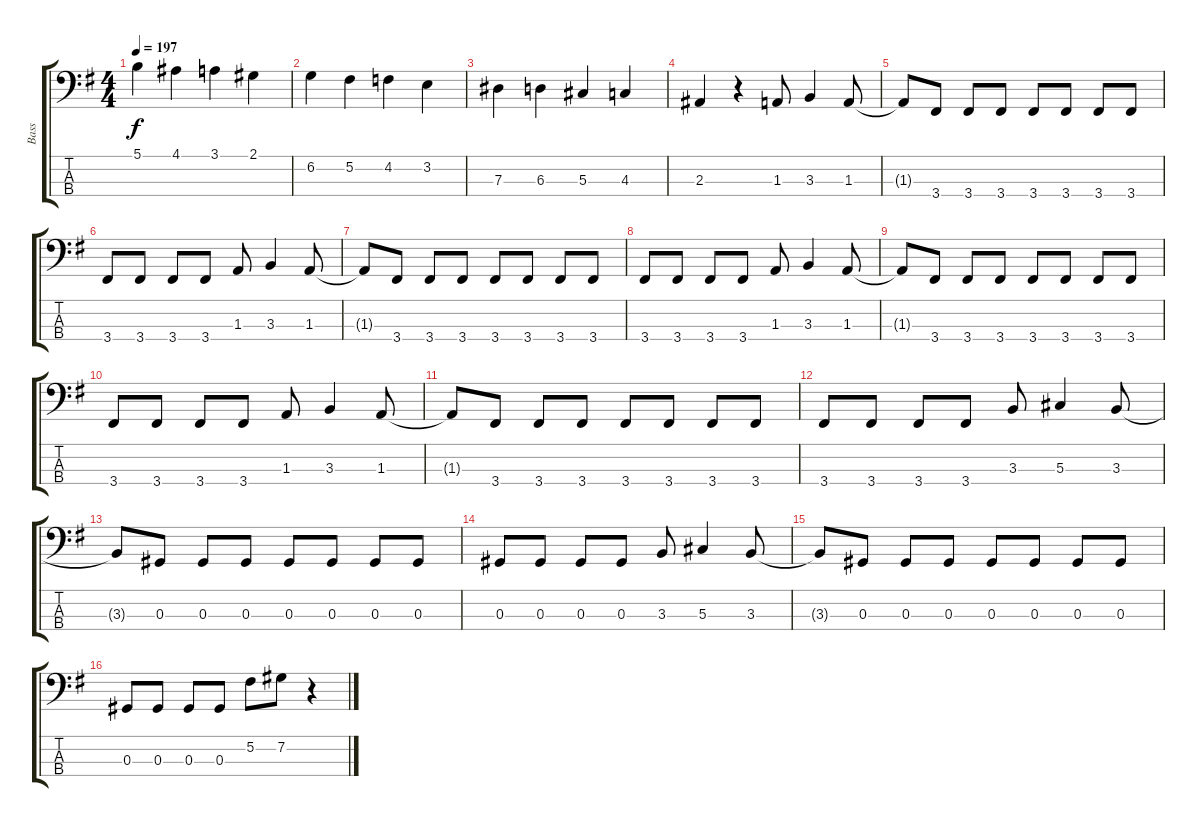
\track ("Bass" "Bass") {instrument electricbassfinger}
\staff {score tabs}
\tuning (Gb2 Db2 Ab1 Eb1) {hide}
\ts (4 4)
\tempo 197
\clef f4
\ks g
5.1.4{dy f instrument electricbassfinger} 4.1.4 3.1.4 2.1.4 |
6.2.4 5.2.4 4.2.4 3.2.4 |
7.3.4 6.3.4 5.3.4 4.3.4 |
2.3.4 r.4 1.3.8 3.3.4 1.3.8 |
1.3{t}.8 3.4.8 3.4.8 3.4.8 3.4.8 3.4.8 3.4.8 3.4.8 |
3.4.8 3.4.8 3.4.8 3.4.8 1.3.8 3.3.4 1.3.8 |
1.3{t}.8 3.4.8 3.4.8 3.4.8 3.4.8 3.4.8 3.4.8 3.4.8 |
3.4.8 3.4.8 3.4.8 3.4.8 1.3.8 3.3.4 1.3.8 |
1.3{t}.8 3.4.8 3.4.8 3.4.8 3.4.8 3.4.8 3.4.8 3.4.8 |
3.4.8 3.4.8 3.4.8 3.4.8 1.3.8 3.3.4 1.3.8 |
1.3{t}.8 3.4.8 3.4.8 3.4.8 3.4.8 3.4.8 3.4.8 3.4.8 |
3.4.8 3.4.8 3.4.8 3.4.8 3.3.8 5.3.4 3.3.8 |
3.3{t}.8 0.3.8 0.3.8 0.3.8 0.3.8 0.3.8 0.3.8 0.3.8 |
0.3.8 0.3.8 0.3.8 0.3.8 3.3.8 5.3.4 3.3.8 |
3.3{t}.8 0.3.8 0.3.8 0.3.8 0.3.8 0.3.8 0.3.8 0.3.8 |
0.3.8 0.3.8 0.3.8 0.3.8 5.2.8 7.2.8 r.4
